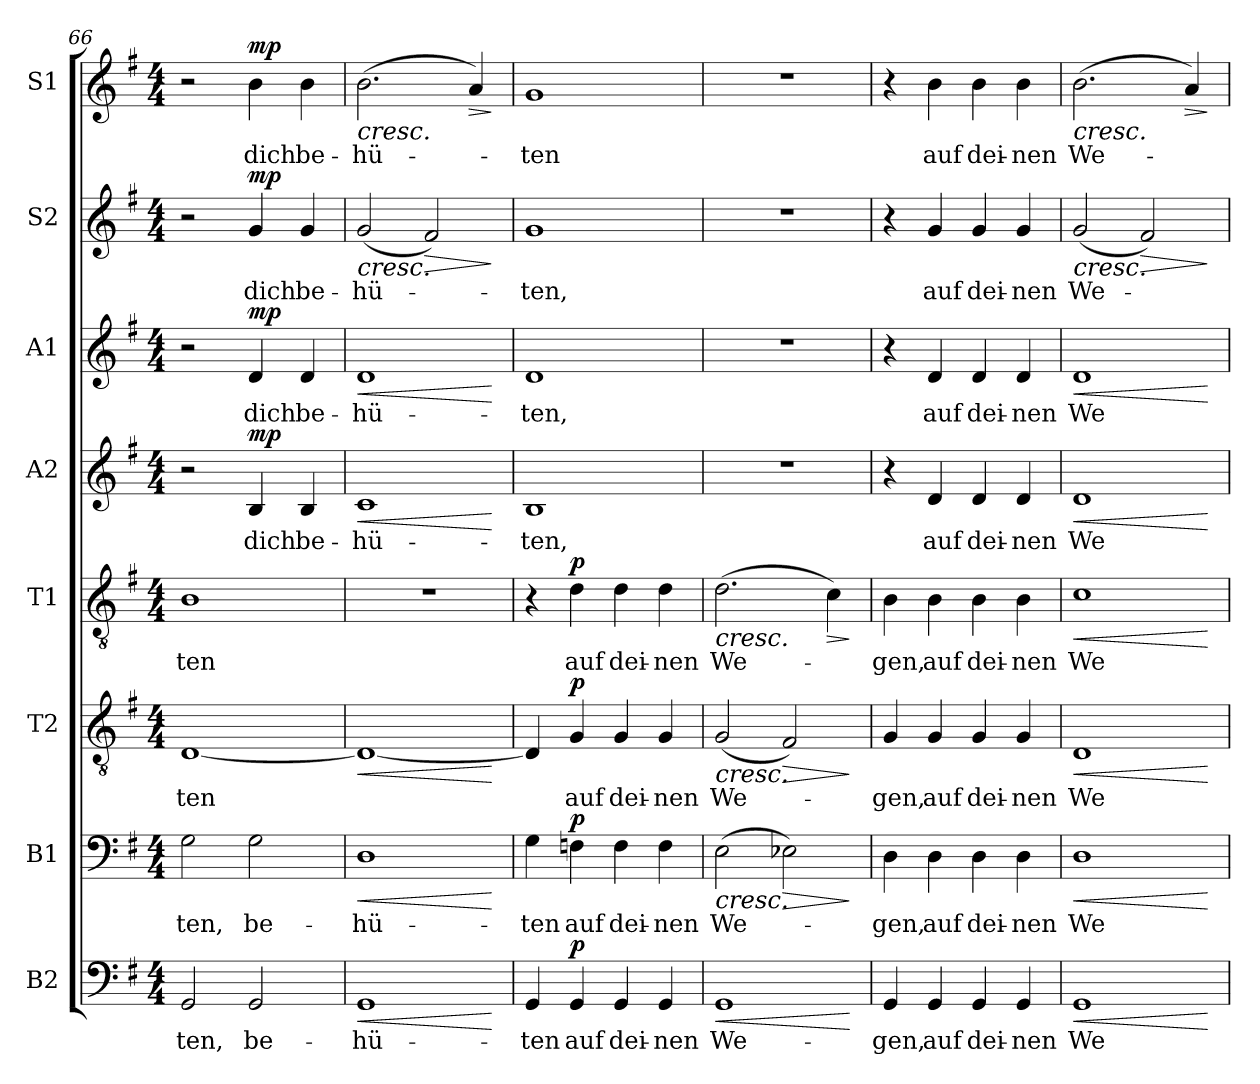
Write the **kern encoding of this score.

**kern	**text	**dynam	**kern	**text	**dynam	**kern	**text	**dynam	**kern	**text	**dynam	**kern	**text	**dynam	**kern	**text	**dynam	**kern	**text	**dynam	**kern	**text	**dynam
*part8	*part8	*part8	*part7	*part7	*part7	*part6	*part6	*part6	*part5	*part5	*part5	*part4	*part4	*part4	*part3	*part3	*part3	*part2	*part2	*part2	*part1	*part1	*part1
*staff8	*staff8	*staff8	*staff7	*staff7	*staff7	*staff6	*staff6	*staff6	*staff5	*staff5	*staff5	*staff4	*staff4	*staff4	*staff3	*staff3	*staff3	*staff2	*staff2	*staff2	*staff1	*staff1	*staff1
*I"B2	*	*	*I"B1	*	*	*I"T2	*	*	*I"T1	*	*	*I"A2	*	*	*I"A1	*	*	*I"S2	*	*	*I"S1	*	*
*I'B2	*	*	*I'B1	*	*	*I'T2	*	*	*I'T1	*	*	*I'A2	*	*	*I'A1	*	*	*I'S2	*	*	*I'S1	*	*
*clefF4	*	*	*clefF4	*	*	*clefGv2	*	*	*clefGv2	*	*	*clefG2	*	*	*clefG2	*	*	*clefG2	*	*	*clefG2	*	*
*k[f#]	*	*	*k[f#]	*	*	*k[f#]	*	*	*k[f#]	*	*	*k[f#]	*	*	*k[f#]	*	*	*k[f#]	*	*	*k[f#]	*	*
*M4/4	*	*	*M4/4	*	*	*M4/4	*	*	*M4/4	*	*	*M4/4	*	*	*M4/4	*	*	*M4/4	*	*	*M4/4	*	*
=66	=66	=66	=66	=66	=66	=66	=66	=66	=66	=66	=66	=66	=66	=66	=66	=66	=66	=66	=66	=66	=66	=66	=66
!	!LO:LY:b	!	!	!LO:LY:b	!	!	!LO:LY:b	!	!	!LO:LY:b	!	!	!	!	!	!	!	!	!	!	!	!	!
2GG/	-ten,	.	2G\	-ten,	.	[1D	-ten	.	1B	-ten	.	2r	.	.	2r	.	.	2r	.	.	2r	.	.
!	!LO:LY:b	!	!	!LO:LY:b	!	!	!	!	!	!	!	!	!LO:LY:b	!LO:DY:a	!	!LO:LY:b	!LO:DY:a	!	!LO:LY:b	!LO:DY:a	!	!LO:LY:b	!LO:DY:a
2GG/	be-	.	2G\	be-	.	.	.	.	.	.	.	4B/	dich	mp	4d/	dich	mp	4g/	dich	mp	4b\	dich	mp
!	!	!	!	!	!	!	!	!	!	!	!	!	!LO:LY:b	!	!	!LO:LY:b	!	!	!LO:LY:b	!	!	!LO:LY:b	!
.	.	.	.	.	.	.	.	.	.	.	.	4B/	be-	.	4d/	be-	.	4g/	be-	.	4b\	be-	.
=67	=67	=67	=67	=67	=67	=67	=67	=67	=67	=67	=67	=67	=67	=67	=67	=67	=67	=67	=67	=67	=67	=67	=67
!	!LO:LY:b	!LO:HP:b	!	!	!	!	!	!	!	!	!	!	!	!	!	!	!	!	!	!	!	!	!
!	!	!LO:HP:n=1:b	!	!LO:LY:b	!LO:HP:b	!	!	!	!	!	!	!	!	!	!	!	!	!	!	!	!	!	!
!	!	!	!	!	!LO:HP:n=1:b	!	!	!LO:HP:b	!	!	!	!	!	!	!	!	!	!	!	!	!	!	!
!	!	!	!	!	!	!	!	!LO:HP:n=1:b	!	!	!	!	!LO:LY:b	!LO:HP:b	!	!	!	!	!	!	!	!	!
!	!	!	!	!	!	!	!	!	!	!	!	!	!	!LO:HP:n=1:b	!	!LO:LY:b	!LO:HP:b	!	!	!	!	!	!
!	!	!	!	!	!	!	!	!	!	!	!	!	!	!	!	!	!LO:HP:n=1:b	!	!LO:LY:b	!LO:HP:b	!	!LO:LY:b	!LO:HP:b
1GG	-hü-	< >	1D	-hü-	< >	1D_	.	< >	1r	.	.	1c	-hü-	< >	1d	-hü-	< >	(<2g/	hü-	<	(>2.b\	-hü-	<
!	!	!	!	!	!	!	!	!	!	!	!	!	!	!	!	!	!	!	!	!LO:HP:b	!	!	!
.	.	.	.	.	.	.	.	.	.	.	.	.	.	.	.	.	.	2f#/)	.	>	.	.	.
!	!	!	!	!	!	!	!	!	!	!	!	!	!	!	!	!	!	!	!	!	!	!	!LO:HP:b
.	.	.	.	.	.	.	.	.	.	.	.	.	.	.	.	.	.	.	.	.	4a/)	.	>
.	.	[	.	.	[	.	.	[	.	.	.	.	.	[	.	.	[	.	.	[ ]	.	.	[ ]
=68	=68	=68	=68	=68	=68	=68	=68	=68	=68	=68	=68	=68	=68	=68	=68	=68	=68	=68	=68	=68	=68	=68	=68
!	!LO:LY:b	!	!	!LO:LY:b	!	!	!	!	!	!	!	!	!LO:LY:b	!	!	!LO:LY:b	!	!	!LO:LY:b	!	!	!LO:LY:b	!
4GG/	-ten	.	4G\	-ten	.	4D/]	.	.	4r	.	.	1B	-ten,	.	1d	-ten,	.	1g	-ten,	.	1g	-ten	.
!	!LO:LY:b	!LO:DY:n=1:a	!	!LO:LY:b	!LO:DY:n=1:a	!	!LO:LY:b	!LO:DY:n=1:a	!	!LO:LY:b	!LO:DY:a	!	!	!	!	!	!	!	!	!	!	!	!
4GG/	auf	] p	4Fn\	auf	] p	4G/	auf	] p	4d\	auf	p	.	.	.	.	.	.	.	.	.	.	.	.
!	!LO:LY:b	!	!	!LO:LY:b	!	!	!LO:LY:b	!	!	!LO:LY:b	!	!	!	!	!	!	!	!	!	!	!	!	!
4GG/	dei-	.	4F\	dei-	.	4G/	dei-	.	4d\	dei-	.	.	.	.	.	.	.	.	.	.	.	.	.
!	!LO:LY:b	!	!	!LO:LY:b	!	!	!LO:LY:b	!	!	!LO:LY:b	!	!	!	!	!	!	!	!	!	!	!	!	!
4GG/	-nen	.	4F\	-nen	.	4G/	-nen	.	4d\	-nen	.	.	.	.	.	.	.	.	.	.	.	.	.
.	.	.	.	.	.	.	.	.	.	.	.	.	.	]	.	.	]	.	.	.	.	.	.
=69	=69	=69	=69	=69	=69	=69	=69	=69	=69	=69	=69	=69	=69	=69	=69	=69	=69	=69	=69	=69	=69	=69	=69
!	!LO:LY:b	!LO:HP:b	!	!	!	!	!	!	!	!	!	!	!	!	!	!	!	!	!	!	!	!	!
!	!	!LO:HP:n=1:b	!	!LO:LY:b	!LO:HP:b	!	!LO:LY:b	!LO:HP:b	!	!LO:LY:b	!LO:HP:b	!	!	!	!	!	!	!	!	!	!	!	!
1GG	We-	< >	(>2E\	We-	<	(<2G/	We-	<	(>2.d\	We-	<	1r	.	.	1r	.	.	1r	.	.	1r	.	.
!	!	!	!	!	!LO:HP:b	!	!	!LO:HP:b	!	!	!	!	!	!	!	!	!	!	!	!	!	!	!
.	.	.	2E-X\)	.	>	2F#/)	.	>	.	.	.	.	.	.	.	.	.	.	.	.	.	.	.
!	!	!	!	!	!	!	!	!	!	!	!LO:HP:b	!	!	!	!	!	!	!	!	!	!	!	!
.	.	.	.	.	.	.	.	.	4c\)	.	>	.	.	.	.	.	.	.	.	.	.	.	.
.	.	[	.	.	[ ]	.	.	[ ]	.	.	[ ]	.	.	.	.	.	.	.	.	.	.	.	.
=70	=70	=70	=70	=70	=70	=70	=70	=70	=70	=70	=70	=70	=70	=70	=70	=70	=70	=70	=70	=70	=70	=70	=70
!	!LO:LY:b	!	!	!LO:LY:b	!	!	!LO:LY:b	!	!	!LO:LY:b	!	!	!	!	!	!	!	!	!	!	!	!	!
4GG/	-gen,	.	4D\	-gen,	.	4G/	-gen,	.	4B\	-gen,	.	4r	.	.	4r	.	.	4r	.	.	4r	.	.
!	!LO:LY:b	!LO:DY:n=1:a	!	!LO:LY:b	!	!	!LO:LY:b	!	!	!LO:LY:b	!	!	!LO:LY:b	!	!	!LO:LY:b	!	!	!LO:LY:b	!	!	!LO:LY:b	!
!	!	!LO:DY:n=2:a	!	!	!LO:DY:a	!	!	!	!	!	!	!	!	!	!	!	!	!	!	!	!	!	!
!	!	!	!	!	!LO:DY:n=1:a	!	!	!LO:DY:a	!	!	!	!	!	!	!	!	!	!	!	!	!	!	!
!	!	!	!	!	!	!	!	!LO:DY:n=1:a	!	!	!LO:DY:a	!	!	!	!	!	!	!	!	!	!	!	!
!	!	!	!	!	!	!	!	!	!	!	!LO:DY:n=1:a	!	!	!LO:DY:a	!	!	!	!	!	!	!	!	!
!	!	!	!	!	!	!	!	!	!	!	!	!	!	!LO:DY:n=1:a	!	!	!LO:DY:a	!	!	!	!	!	!
!	!	!	!	!	!	!	!	!	!	!	!	!	!	!	!	!	!LO:DY:n=1:a	!	!	!LO:DY:a	!	!	!
!	!	!	!	!	!	!	!	!	!	!	!	!	!	!	!	!	!	!	!	!LO:DY:n=1:a	!	!	!LO:DY:a
!	!	!	!	!	!	!	!	!	!	!	!	!	!	!	!	!	!	!	!	!	!	!	!LO:DY:n=1:a
4GG/	auf	] other-dynamics p	4D\	auf	other-dynamics p	4G/	auf	other-dynamics p	4B\	auf	other-dynamics p	4d/	auf	other-dynamics p	4d/	auf	other-dynamics p	4g/	auf	other-dynamics p	4b\	auf	other-dynamics p
!	!LO:LY:b	!	!	!LO:LY:b	!	!	!LO:LY:b	!	!	!LO:LY:b	!	!	!LO:LY:b	!	!	!LO:LY:b	!	!	!LO:LY:b	!	!	!LO:LY:b	!
4GG/	dei-	.	4D\	dei-	.	4G/	dei-	.	4B\	dei-	.	4d/	dei-	.	4d/	dei-	.	4g/	dei-	.	4b\	dei-	.
!	!LO:LY:b	!	!	!LO:LY:b	!	!	!LO:LY:b	!	!	!LO:LY:b	!	!	!LO:LY:b	!	!	!LO:LY:b	!	!	!LO:LY:b	!	!	!LO:LY:b	!
4GG/	-nen	.	4D\	-nen	.	4G/	-nen	.	4B\	-nen	.	4d/	-nen	.	4d/	-nen	.	4g/	-nen	.	4b\	-nen	.
!!LO:PB:g=z
=71	=71	=71	=71	=71	=71	=71	=71	=71	=71	=71	=71	=71	=71	=71	=71	=71	=71	=71	=71	=71	=71	=71	=71
!	!LO:LY:b	!LO:HP:b	!	!LO:LY:b	!LO:HP:b	!	!LO:LY:b	!LO:HP:b	!	!LO:LY:b	!LO:HP:b	!	!LO:LY:b	!LO:HP:b	!	!LO:LY:b	!LO:HP:b	!	!LO:LY:b	!LO:HP:b	!	!LO:LY:b	!LO:HP:b
1GG	We-	<	1D	We-	<	1D	We-	<	1c	We-	<	1d	We-	<	1d	We-	<	(<2g/	We-	<	(>2.b\	We-	<
!	!	!	!	!	!	!	!	!	!	!	!	!	!	!	!	!	!	!	!	!LO:HP:b	!	!	!
.	.	.	.	.	.	.	.	.	.	.	.	.	.	.	.	.	.	2f#/)	.	>	.	.	.
!	!	!	!	!	!	!	!	!	!	!	!	!	!	!	!	!	!	!	!	!	!	!	!LO:HP:b
.	.	.	.	.	.	.	.	.	.	.	.	.	.	.	.	.	.	.	.	.	4a/)	.	>
.	.	[	.	.	[	.	.	[	.	.	[	.	.	[	.	.	[	.	.	[ ]	.	.	[ ]
=	=	=	=	=	=	=	=	=	=	=	=	=	=	=	=	=	=	=	=	=	=	=	=
*-	*-	*-	*-	*-	*-	*-	*-	*-	*-	*-	*-	*-	*-	*-	*-	*-	*-	*-	*-	*-	*-	*-	*-
